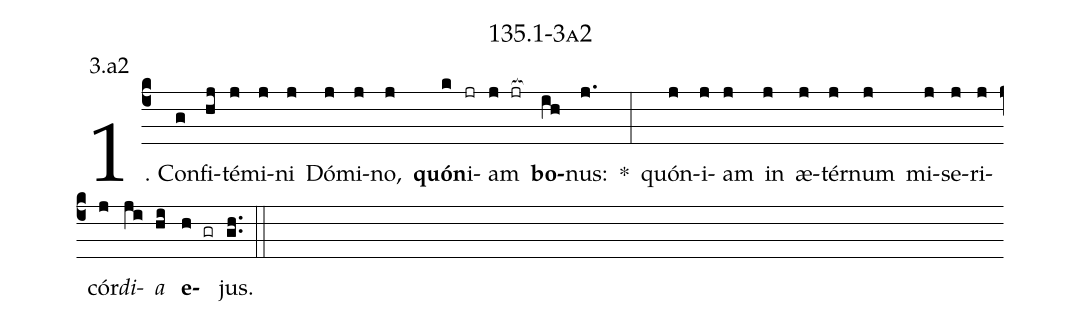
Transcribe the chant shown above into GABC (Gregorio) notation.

name: 135.1-3a2;
annotation: 3.a2;
%%
(c4)1. Con(g)fi(hj)té(j)mi(j)ni(j) Dó(j)mi(j)no,(j) <b>quón</b>(k)i(jr)am(j jr[ocb:1{]) <b>bo</b>(ih[ocb:0}])nus:(j.) *(:) quón(j)i(j)am(j) in(j) æ(j)tér(j)num(j) mi(j)se(j)ri(j)cór(j)<i>di</i>(ji)<i>a</i>(hi) <b>e</b>(h gr)jus.(gh..) (::)
